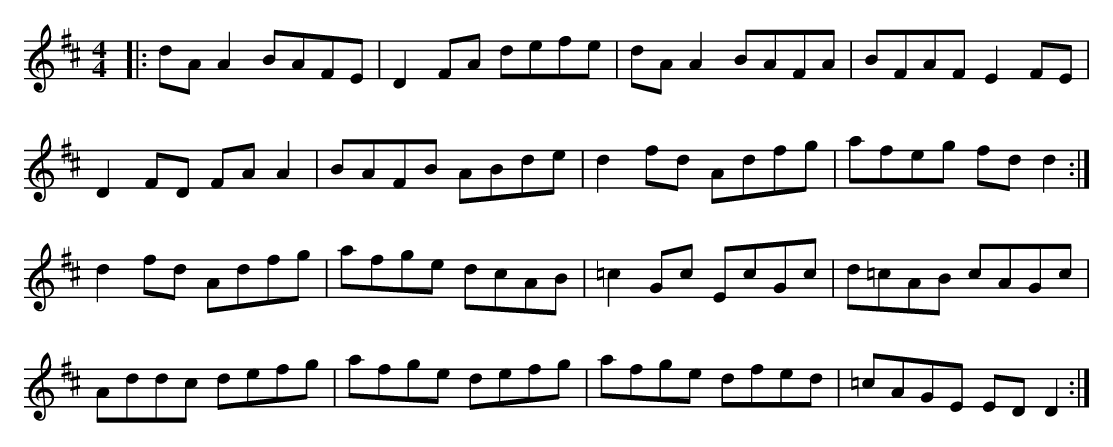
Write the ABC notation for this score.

X:1
M:4/4
K:D
|:dA A2 BAFE|D2 FA defe|dA A2 BAFA|BFAF E2 FE|
D2 FD FA A2|BAFB ABde|d2 fd Adfg|afeg fd d2:|
d2 fd Adfg|afge dcAB|=c2 Gc EcGc|d=cAB cAGc|
Addc defg|afge defg|afge dfed|=cAGE ED D2:|
